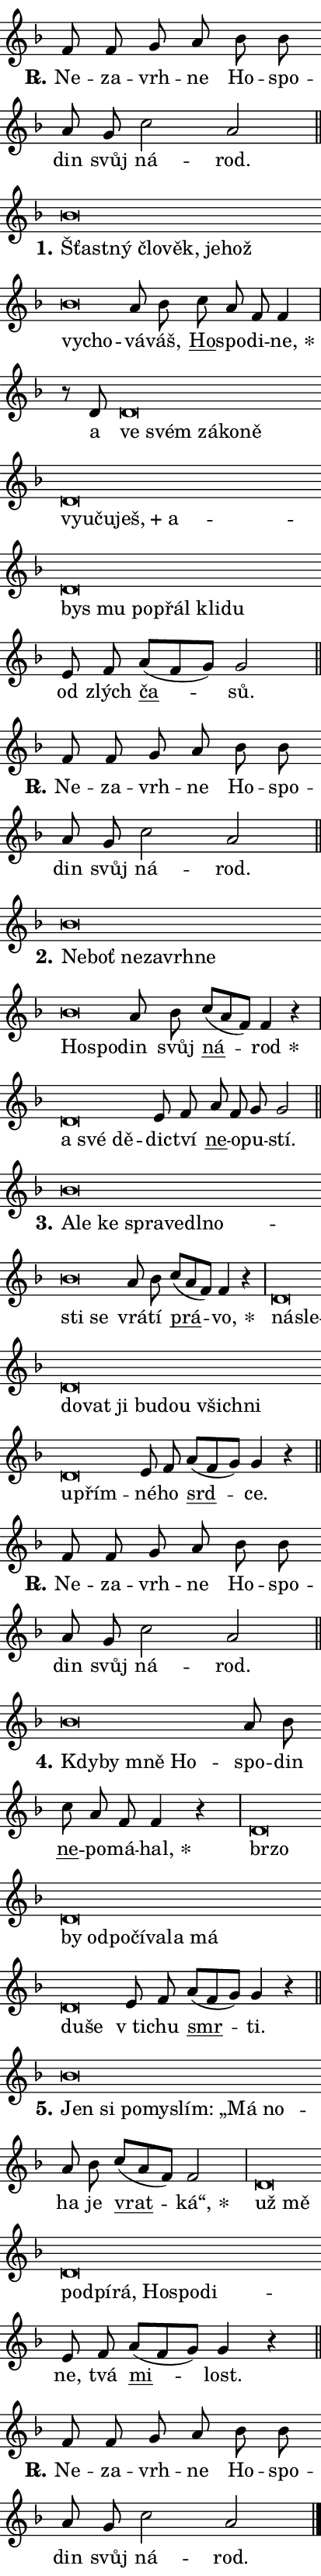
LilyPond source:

\version "2.22.1"
\header { tagline = "" }
\paper {
  indent = 0\cm
  top-margin = 0\cm
  right-margin = 0\cm
  bottom-margin = 0\cm
  left-margin = 0\cm
  paper-width = 7\cm
  page-breaking = #ly:one-page-breaking
  system-system-spacing.basic-distance = #11
  score-system-spacing.basic-distance = #11
  ragged-last = ##f
}


%% Author: Thomas Morley
%% https://lists.gnu.org/archive/html/lilypond-user/2020-05/msg00002.html
#(define (line-position grob)
"Returns position of @var[grob} in current system:
   @code{'start}, if at first time-step
   @code{'end}, if at last time-step
   @code{'middle} otherwise
"
  (let* ((col (ly:item-get-column grob))
         (ln (ly:grob-object col 'left-neighbor))
         (rn (ly:grob-object col 'right-neighbor))
         (col-to-check-left (if (ly:grob? ln) ln col))
         (col-to-check-right (if (ly:grob? rn) rn col))
         (break-dir-left
           (and
             (ly:grob-property col-to-check-left 'non-musical #f)
             (ly:item-break-dir col-to-check-left)))
         (break-dir-right
           (and
             (ly:grob-property col-to-check-right 'non-musical #f)
             (ly:item-break-dir col-to-check-right))))
        (cond ((eqv? 1 break-dir-left) 'start)
              ((eqv? -1 break-dir-right) 'end)
              (else 'middle))))

#(define (tranparent-at-line-position vctor)
  (lambda (grob)
  "Relying on @code{line-position} select the relevant enry from @var{vctor}.
Used to determine transparency,"
    (case (line-position grob)
      ((end) (not (vector-ref vctor 0)))
      ((middle) (not (vector-ref vctor 1)))
      ((start) (not (vector-ref vctor 2))))))

noteHeadBreakVisibility =
#(define-music-function (break-visibility)(vector?)
"Makes @code{NoteHead}s transparent relying on @var{break-visibility}"
#{
  \override NoteHead.transparent =
    #(tranparent-at-line-position break-visibility)
#})

#(define delete-ledgers-for-transparent-note-heads
  (lambda (grob)
    "Reads whether a @code{NoteHead} is transparent.
If so this @code{NoteHead} is removed from @code{'note-heads} from
@var{grob}, which is supposed to be @code{LedgerLineSpanner}.
As a result ledgers are not printed for this @code{NoteHead}"
    (let* ((nhds-array (ly:grob-object grob 'note-heads))
           (nhds-list
             (if (ly:grob-array? nhds-array)
                 (ly:grob-array->list nhds-array)
                 '()))
           ;; Relies on the transparent-property being done before
           ;; Staff.LedgerLineSpanner.after-line-breaking is executed.
           ;; This is fragile ...
           (to-keep
             (remove
               (lambda (nhd)
                 (ly:grob-property nhd 'transparent #f))
               nhds-list)))
      ;; TODO find a better method to iterate over grob-arrays, similiar
      ;; to filter/remove etc for lists
      ;; For now rebuilt from scratch
      (set! (ly:grob-object grob 'note-heads)  '())
      (for-each
        (lambda (nhd)
          (ly:pointer-group-interface::add-grob grob 'note-heads nhd))
        to-keep))))

hideNotes = {
  \noteHeadBreakVisibility #begin-of-line-visible
}
unHideNotes = {
  \noteHeadBreakVisibility #all-visible
}

% work-around for resetting accidentals
% https://lilypond.org/doc/v2.23/Documentation/notation/displaying-rhythms#unmetered-music
cadenzaMeasure = {
  \cadenzaOff
  \partial 1024 s1024
  \cadenzaOn
}

#(define-markup-command (accent layout props text) (markup?)
  "Underline accented syllable"
  (interpret-markup layout props
    #{\markup \override #'(offset . 4.3) \underline { #text }#}))

responsum = \markup \concat {
  "R" \hspace #-1.05 \path #0.1 #'((moveto 0 0.07) (lineto 0.9 0.8)) \hspace #0.05 "."
}

\layout {
    \context {
        \Staff
        \remove "Time_signature_engraver"
        \override LedgerLineSpanner.after-line-breaking = #delete-ledgers-for-transparent-note-heads
    }
    \context {
        \Voice {
            \override NoteHead.output-attributes = #'((class . "notehead"))
            \override Hairpin.height = #0.55
        }
    }
    \context {
        \Lyrics {
            \override StanzaNumber.output-attributes = #'((class . "stanzanumber"))
            \override LyricSpace.minimum-distance = #0.9
            \override LyricText.font-name = #"TeX Gyre Schola"
            \override LyricText.font-size = 1
            \override StanzaNumber.font-name = #"TeX Gyre Schola Bold"
            \override StanzaNumber.font-size = 1
        }
    }
}

% magnetic-lyrics.ily
%
%   written by
%     Jean Abou Samra <jean@abou-samra.fr>
%     Werner Lemberg <wl@gnu.org>
%
%   adapted by
%     Jiri Hon <jiri.hon@gmail.com>
%
% Version 2022-Apr-15

% https://www.mail-archive.com/lilypond-user@gnu.org/msg149350.html

#(define (Left_hyphen_pointer_engraver context)
   "Collect syllable-hyphen-syllable occurrences in lyrics and store
them in properties.  This engraver only looks to the left.  For
example, if the lyrics input is @code{foo -- bar}, it does the
following.

@itemize @bullet
@item
Set the @code{text} property of the @code{LyricHyphen} grob between
@q{foo} and @q{bar} to @code{foo}.

@item
Set the @code{left-hyphen} property of the @code{LyricText} grob with
text @q{foo} to the @code{LyricHyphen} grob between @q{foo} and
@q{bar}.
@end itemize

Use this auxiliary engraver in combination with the
@code{lyric-@/text::@/apply-@/magnetic-@/offset!} hook."
   (let ((hyphen #f)
         (text #f))
     (make-engraver
      (acknowledgers
       ((lyric-syllable-interface engraver grob source-engraver)
        (set! text grob)))
      (end-acknowledgers
       ((lyric-hyphen-interface engraver grob source-engraver)
        ;(when (not (grob::has-interface grob 'lyric-space-interface))
          (set! hyphen grob)));)
      ((stop-translation-timestep engraver)
       (when (and text hyphen)
         (ly:grob-set-object! text 'left-hyphen hyphen))
       (set! text #f)
       (set! hyphen #f)))))

#(define (lyric-text::apply-magnetic-offset! grob)
   "If the space between two syllables is less than the value in
property @code{LyricText@/.details@/.squash-threshold}, move the right
syllable to the left so that it gets concatenated with the left
syllable.

Use this function as a hook for
@code{LyricText@/.after-@/line-@/breaking} if the
@code{Left_@/hyphen_@/pointer_@/engraver} is active."
   (let ((hyphen (ly:grob-object grob 'left-hyphen #f)))
     (when hyphen
       (let ((left-text (ly:spanner-bound hyphen LEFT)))
         (when (grob::has-interface left-text 'lyric-syllable-interface)
           (let* ((common (ly:grob-common-refpoint grob left-text X))
                  (this-x-ext (ly:grob-extent grob common X))
                  (left-x-ext
                   (begin
                     ;; Trigger magnetism for left-text.
                     (ly:grob-property left-text 'after-line-breaking)
                     (ly:grob-extent left-text common X)))
                  ;; `delta` is the gap width between two syllables.
                  (delta (- (interval-start this-x-ext)
                            (interval-end left-x-ext)))
                  (details (ly:grob-property grob 'details))
                  (threshold (assoc-get 'squash-threshold details 0.2)))
             (when (< delta threshold)
               (let* (;; We have to manipulate the input text so that
                      ;; ligatures crossing syllable boundaries are not
                      ;; disabled.  For languages based on the Latin
                      ;; script this is essentially a beautification.
                      ;; However, for non-Western scripts it can be a
                      ;; necessity.
                      (lt (ly:grob-property left-text 'text))
                      (rt (ly:grob-property grob 'text))
                      (is-space (grob::has-interface hyphen 'lyric-space-interface))
                      (space (if is-space " " ""))
                      (space-markup (grob-interpret-markup grob " "))
                      (space-size (interval-length (ly:stencil-extent space-markup X)))
                      (extra-delta (if is-space space-size 0))
                      ;; Append new syllable.
                      (ltrt-space (if (and (string? lt) (string? rt))
                                (string-append lt space rt)
                                (make-concat-markup (list lt space rt))))
                      ;; Right-align `ltrt` to the right side.
                      (ltrt-space-markup (grob-interpret-markup
                               grob
                               (make-translate-markup
                                (cons (interval-length this-x-ext) 0)
                                (make-right-align-markup ltrt-space)))))
                 (begin
                   ;; Don't print `left-text`.
                   (ly:grob-set-property! left-text 'stencil #f)
                   ;; Set text and stencil (which holds all collected
                   ;; syllables so far) and shift it to the left.
                   (ly:grob-set-property! grob 'text ltrt-space)
                   (ly:grob-set-property! grob 'stencil ltrt-space-markup)
                   (ly:grob-translate-axis! grob (- (- delta extra-delta)) X))))))))))


#(define (lyric-hyphen::displace-bounds-first grob)
   ;; Make very sure this callback isn't triggered too early.
   (let ((left (ly:spanner-bound grob LEFT))
         (right (ly:spanner-bound grob RIGHT)))
     (ly:grob-property left 'after-line-breaking)
     (ly:grob-property right 'after-line-breaking)
     (ly:lyric-hyphen::print grob)))

squashThreshold = #0.4

\layout {
  \context {
    \Lyrics
    \consists #Left_hyphen_pointer_engraver
    \override LyricText.after-line-breaking =
      #lyric-text::apply-magnetic-offset!
    \override LyricHyphen.stencil = #lyric-hyphen::displace-bounds-first
    \override LyricText.details.squash-threshold = \squashThreshold
    \override LyricHyphen.minimum-distance = 0
    \override LyricHyphen.minimum-length = \squashThreshold
  }
}

squash = \override LyricText.details.squash-threshold = 9999
unSquash = \override LyricText.details.squash-threshold = \squashThreshold

left = \override LyricText.self-alignment-X = #LEFT
unLeft = \revert LyricText.self-alignment-X

starOffset = #(lambda (grob) 
                (let ((x_offset (ly:self-alignment-interface::aligned-on-x-parent grob)))
                  (if (= x_offset 0) 0 (+ x_offset 1.2))))

star = #(define-music-function (syllable)(string?)
"Append star separator at the end of a syllable"
#{
  \once \override LyricText.X-offset = #starOffset
  \lyricmode { \markup {
    #syllable
    \override #'((font-name . "TeX Gyre Schola Bold")) \hspace #0.2 \lower #0.65 \larger "*"
  } }
#})

starAccent = #(define-music-function (syllable)(string?)
"Append star separator at the end of a syllable and make accent"
#{
  \once \override LyricText.X-offset = #starOffset
  \lyricmode { \markup {
    \accent #syllable
    \override #'((font-name . "TeX Gyre Schola Bold")) \hspace #0.2 \lower #0.65 \larger "*"
  } }
#})

breath = #(define-music-function (syllable)(string?)
"Append breathing indicator at the end of a syllable"
#{
  \lyricmode { \markup { #syllable "+" } }
#})

optionalBreath = #(define-music-function (syllable)(string?)
"Append optional breathing indicator at the end of a syllable"
#{
  \lyricmode { \markup { #syllable "(+)" } }
#})


\score {
    <<
        \new Voice = "melody" { \cadenzaOn \key f \major \relative { f'8 f g a bes bes \bar "" a g \bar "" c2 a \cadenzaMeasure \bar "||" \break }
\relative { bes'\breve*1/16 \hideNotes \breve*1/16 \bar "" \breve*1/16 \bar "" \breve*1/16 \bar "" \breve*1/16 \bar "" \breve*1/16 \bar "" \breve*1/16 \breve*1/16 \bar "" \unHideNotes a8 bes \bar "" c a f f4 \cadenzaMeasure \bar "|" r8 d8 d\breve*1/16 \hideNotes \breve*1/16 \bar "" \breve*1/16 \bar "" \breve*1/16 \bar "" \breve*1/16 \bar "" \breve*1/16 \bar "" \breve*1/16 \bar "" \breve*1/16 \bar "" \breve*1/16 \bar "" \breve*1/16 \bar "" \breve*1/16 \bar "" \breve*1/16 \bar "" \breve*1/16 \bar "" \breve*1/16 \bar "" \breve*1/16 \breve*1/16 \bar "" \unHideNotes e8 f \bar "" a[( f g)] g2 \cadenzaMeasure \bar "||" \break }
\relative { f'8 f g a bes bes \bar "" a g \bar "" c2 a \cadenzaMeasure \bar "||" \break }
\relative { bes'\breve*1/16 \hideNotes \breve*1/16 \bar "" \breve*1/16 \bar "" \breve*1/16 \bar "" \breve*1/16 \bar "" \breve*1/16 \bar "" \breve*1/16 \breve*1/16 \bar "" \unHideNotes a8 bes \bar "" c[( a f)] f4 r \cadenzaMeasure \bar "|" d\breve*1/16 \hideNotes \breve*1/16 \breve*1/16 \bar "" \unHideNotes e8 f \bar "" a f g g2 \cadenzaMeasure \bar "||" \break }
\relative { bes'\breve*1/16 \hideNotes \breve*1/16 \bar "" \breve*1/16 \bar "" \breve*1/16 \bar "" \breve*1/16 \bar "" \breve*1/16 \bar "" \breve*1/16 \bar "" \breve*1/16 \breve*1/16 \bar "" \unHideNotes a8 bes \bar "" c[( a f)] f4 r \cadenzaMeasure \bar "|" d\breve*1/16 \hideNotes \breve*1/16 \bar "" \breve*1/16 \bar "" \breve*1/16 \bar "" \breve*1/16 \bar "" \breve*1/16 \bar "" \breve*1/16 \bar "" \breve*1/16 \bar "" \breve*1/16 \bar "" \breve*1/16 \breve*1/16 \bar "" \unHideNotes e8 f \bar "" a[( f g)] g4 r \cadenzaMeasure \bar "||" \break }
\relative { f'8 f g a bes bes \bar "" a g \bar "" c2 a \cadenzaMeasure \bar "||" \break }
\relative { bes'\breve*1/16 \hideNotes \breve*1/16 \bar "" \breve*1/16 \breve*1/16 \bar "" \unHideNotes a8 bes \bar "" c a f f4 r \cadenzaMeasure \bar "|" d\breve*1/16 \hideNotes \breve*1/16 \bar "" \breve*1/16 \bar "" \breve*1/16 \bar "" \breve*1/16 \bar "" \breve*1/16 \bar "" \breve*1/16 \bar "" \breve*1/16 \bar "" \breve*1/16 \bar "" \breve*1/16 \breve*1/16 \bar "" \unHideNotes e8 f \bar "" a[( f g)] g4 r \cadenzaMeasure \bar "||" \break }
\relative { bes'\breve*1/16 \hideNotes \breve*1/16 \bar "" \breve*1/16 \bar "" \breve*1/16 \bar "" \breve*1/16 \bar "" \breve*1/16 \breve*1/16 \bar "" \unHideNotes a8 bes \bar "" c[( a f)] f2 \cadenzaMeasure \bar "|" d\breve*1/16 \hideNotes \breve*1/16 \bar "" \breve*1/16 \bar "" \breve*1/16 \bar "" \breve*1/16 \bar "" \breve*1/16 \bar "" \breve*1/16 \breve*1/16 \bar "" \unHideNotes e8 f \bar "" a[( f g)] g4 r \cadenzaMeasure \bar "||" \break }
\relative { f'8 f g a bes bes \bar "" a g \bar "" c2 a \cadenzaMeasure \bar "||" \break } \bar "|." }
        \new Lyrics \lyricsto "melody" { \lyricmode { \set stanza = \responsum
Ne -- za -- vrh -- ne Ho -- spo -- din svůj ná -- rod.
\set stanza = "1."
\left Šťast -- \squash ný člo -- věk, je -- hož vy -- cho -- \unLeft \unSquash vá -- váš, \markup \accent Ho -- spo -- di -- \star ne, a \left ve \squash svém zá -- ko -- ně vy -- u -- ču -- \breath "ješ," a -- bys mu po -- přál kli -- du \unLeft \unSquash od zlých \markup \accent ča -- sů.
\set stanza = \responsum
Ne -- za -- vrh -- ne Ho -- spo -- din svůj ná -- rod.
\set stanza = "2."
\left Ne -- \squash boť ne -- za -- vrh -- ne Ho -- spo -- \unLeft \unSquash din svůj \markup \accent ná -- \star rod \left a \squash své dě -- \unLeft \unSquash dic -- tví \markup \accent ne -- o -- pu -- stí.
\set stanza = "3."
\left A -- \squash le ke spra -- ve -- dl -- no -- sti se \unLeft \unSquash vrá -- tí \markup \accent prá -- \star vo, \left ná -- \squash sle -- do -- vat ji bu -- dou všich -- ni u -- přím -- \unLeft \unSquash né -- ho \markup \accent srd -- ce.
\set stanza = \responsum
Ne -- za -- vrh -- ne Ho -- spo -- din svůj ná -- rod.
\set stanza = "4."
\left Kdy -- \squash by mně Ho -- \unLeft \unSquash spo -- din \markup \accent ne -- po -- má -- \star hal, \left br -- \squash zo by od -- po -- čí -- va -- la má du -- še \unLeft \unSquash "v ti" -- chu \markup \accent smr -- ti.
\set stanza = "5."
\left Jen \squash si po -- my -- slím: „Má no -- \unLeft \unSquash ha je \markup \accent vrat -- \star ká“, \left už \squash mě pod -- pí -- rá, Ho -- spo -- di -- \unLeft \unSquash ne, tvá \markup \accent mi -- lost.
\set stanza = \responsum
Ne -- za -- vrh -- ne Ho -- spo -- din svůj ná -- rod. } }
    >>
    \layout {}
}
